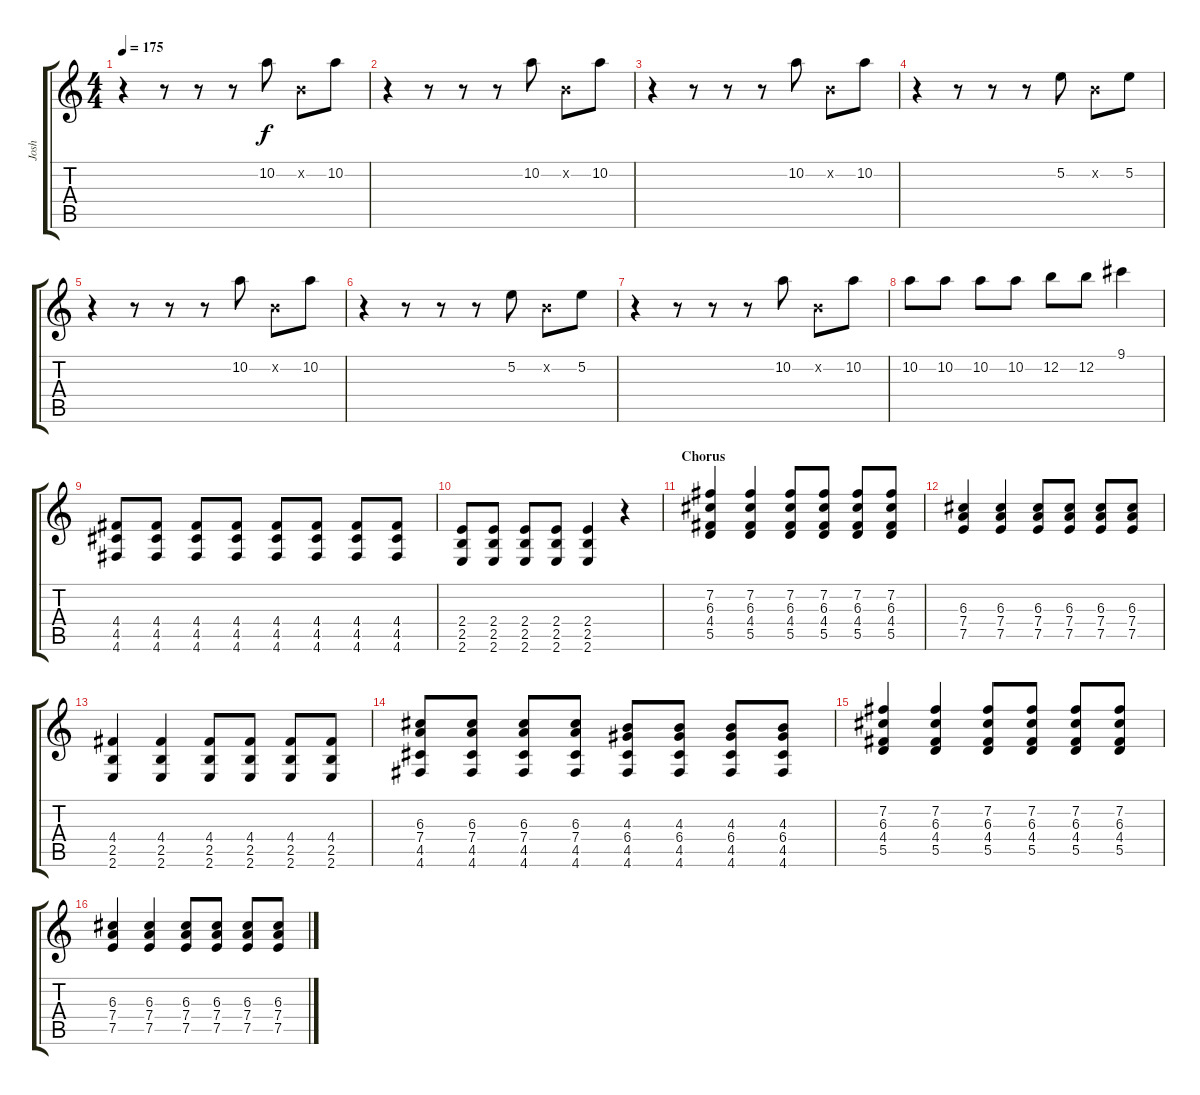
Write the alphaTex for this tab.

\track ("Josh" "Josh") {instrument acousticguitarnylon}
\staff {score tabs}
\tuning (E4 B3 G3 D3 A2 D2) {hide}
\ts (4 4)
\tempo 175
\clef g2
\ks c
r.4{dy f} r.8 r.8 r.8 10.2.8 0.2{x}.8 10.2.8 |
r.4 r.8 r.8 r.8 10.2.8 0.2{x}.8 10.2.8 |
r.4 r.8 r.8 r.8 10.2.8 0.2{x}.8 10.2.8 |
r.4 r.8 r.8 r.8 5.2.8 0.2{x}.8 5.2.8 |
r.4 r.8 r.8 r.8 10.2.8 0.2{x}.8 10.2.8 |
r.4 r.8 r.8 r.8 5.2.8 0.2{x}.8 5.2.8 |
r.4 r.8 r.8 r.8 10.2.8 0.2{x}.8 10.2.8 |
10.2.8 10.2.8 10.2.8 10.2.8 12.2.8 12.2.8 9.1.4 |
(4.4 4.5 4.6).8 (4.4 4.5 4.6).8 (4.4 4.5 4.6).8 (4.4 4.5 4.6).8 (4.4 4.5 4.6).8 (4.4 4.5 4.6).8 (4.4 4.5 4.6).8 (4.4 4.5 4.6).8 |
(2.4 2.5 2.6).8 (2.4 2.5 2.6).8 (2.4 2.5 2.6).8 (2.4 2.5 2.6).8 (2.4 2.5 2.6).4 r.4 |
\section ("" "Chorus")
(7.2 6.3 4.4 5.5).4 (7.2 6.3 4.4 5.5).4 (7.2 6.3 4.4 5.5).8 (7.2 6.3 4.4 5.5).8 (7.2 6.3 4.4 5.5).8 (7.2 6.3 4.4 5.5).8 |
(6.3 7.4 7.5).4 (6.3 7.4 7.5).4 (6.3 7.4 7.5).8 (6.3 7.4 7.5).8 (6.3 7.4 7.5).8 (6.3 7.4 7.5).8 |
(4.4 2.5 2.6).4 (4.4 2.5 2.6).4 (4.4 2.5 2.6).8 (4.4 2.5 2.6).8 (4.4 2.5 2.6).8 (4.4 2.5 2.6).8 |
(6.3 7.4 4.5 4.6).8 (6.3 7.4 4.5 4.6).8 (6.3 7.4 4.5 4.6).8 (6.3 7.4 4.5 4.6).8 (4.3 6.4 4.5 4.6).8 (4.3 6.4 4.5 4.6).8 (4.3 6.4 4.5 4.6).8 (4.3 6.4 4.5 4.6).8 |
(7.2 6.3 4.4 5.5).4 (7.2 6.3 4.4 5.5).4 (7.2 6.3 4.4 5.5).8 (7.2 6.3 4.4 5.5).8 (7.2 6.3 4.4 5.5).8 (7.2 6.3 4.4 5.5).8 |
(6.3 7.4 7.5).4 (6.3 7.4 7.5).4 (6.3 7.4 7.5).8 (6.3 7.4 7.5).8 (6.3 7.4 7.5).8 (6.3 7.4 7.5).8
